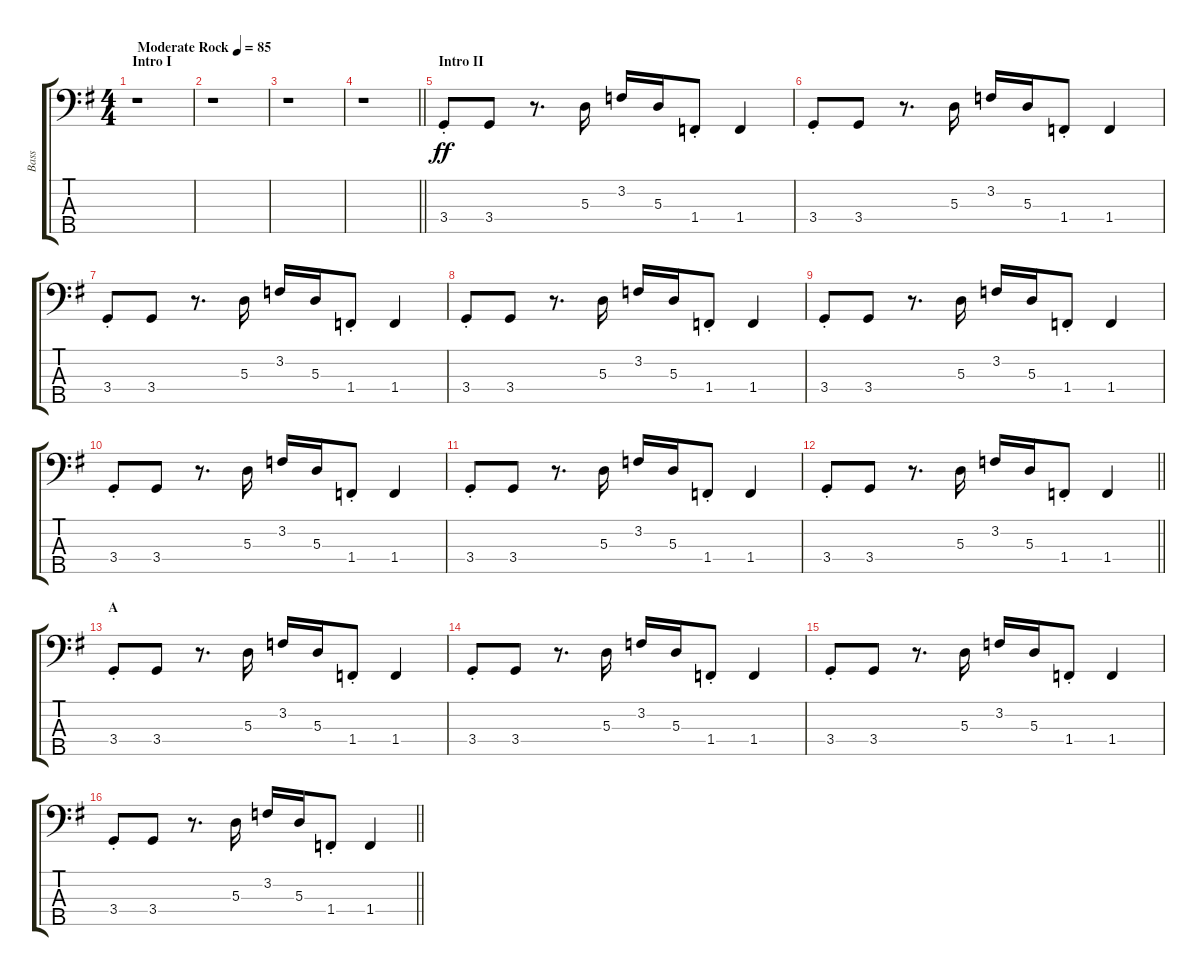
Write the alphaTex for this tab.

\track ("Bass" "Bass") {instrument electricbassfinger}
\staff {score tabs}
\tuning (G2 D2 A1 E1 B0) {hide}
\ts (4 4)
\section ("" "Intro I")
\tempo (85 "Moderate Rock")
\clef f4
\ks g
r.1{dy ff instrument electricbassfinger} |
r.1 |
r.1 |
\barLineRight lightlight
r.1 |
\section ("" "Intro II")
3.4{st}.8 3.4.8 r.8{d} 5.3.16 3.2.16 5.3.16 1.4{st}.8 1.4.4 |
3.4{st}.8 3.4.8 r.8{d} 5.3.16 3.2.16 5.3.16 1.4{st}.8 1.4.4 |
3.4{st}.8 3.4.8 r.8{d} 5.3.16 3.2.16 5.3.16 1.4{st}.8 1.4.4 |
3.4{st}.8 3.4.8 r.8{d} 5.3.16 3.2.16 5.3.16 1.4{st}.8 1.4.4 |
3.4{st}.8 3.4.8 r.8{d} 5.3.16 3.2.16 5.3.16 1.4{st}.8 1.4.4 |
3.4{st}.8 3.4.8 r.8{d} 5.3.16 3.2.16 5.3.16 1.4{st}.8 1.4.4 |
3.4{st}.8 3.4.8 r.8{d} 5.3.16 3.2.16 5.3.16 1.4{st}.8 1.4.4 |
\barLineRight lightlight
3.4{st}.8 3.4.8 r.8{d} 5.3.16 3.2.16 5.3.16 1.4{st}.8 1.4.4 |
\section ("" "A")
3.4{st}.8 3.4.8 r.8{d} 5.3.16 3.2.16 5.3.16 1.4{st}.8 1.4.4 |
3.4{st}.8 3.4.8 r.8{d} 5.3.16 3.2.16 5.3.16 1.4{st}.8 1.4.4 |
3.4{st}.8 3.4.8 r.8{d} 5.3.16 3.2.16 5.3.16 1.4{st}.8 1.4.4 |
\barLineRight lightlight
3.4{st}.8 3.4.8 r.8{d} 5.3.16 3.2.16 5.3.16 1.4{st}.8 1.4.4
